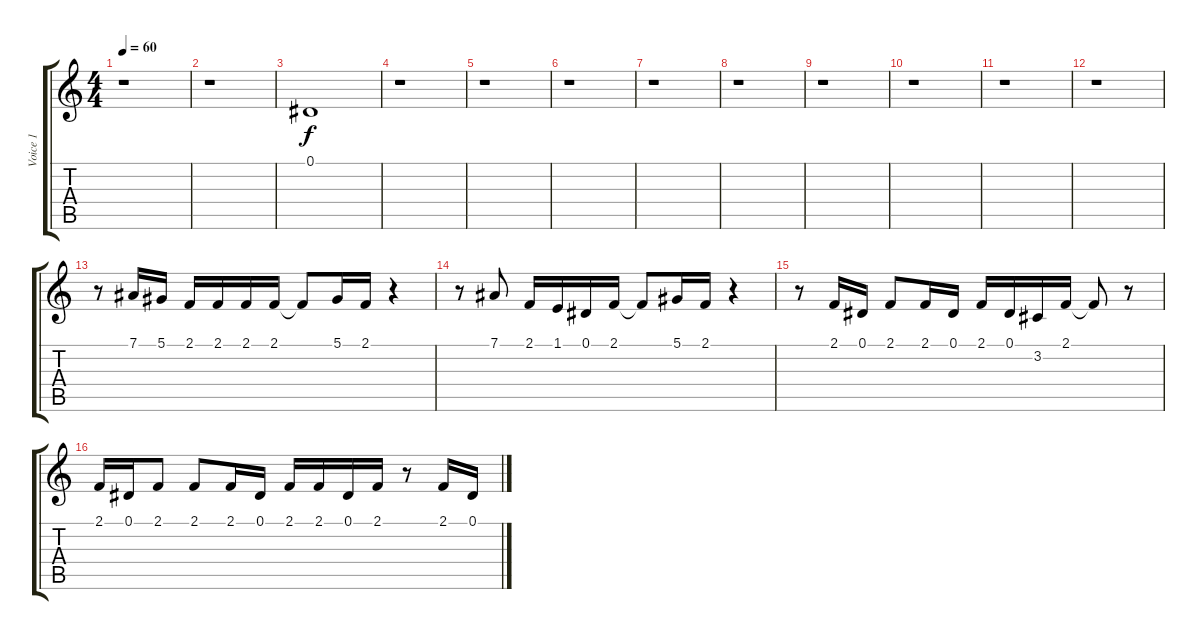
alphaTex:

\track ("Voice 1" "Voice 1") {instrument recorder}
\staff {score tabs}
\tuning (Eb4 Bb3 Gb3 Db3 Ab2 Eb2) {hide}
\ts (4 4)
\tempo 60
\clef g2
\ks c
r.1{dy f} |
r.1 |
0.1.1 |
r.1 |
r.1 |
r.1 |
r.1 |
r.1 |
r.1 |
r.1 |
r.1 |
r.1 |
r.8 7.1.16 5.1.16 2.1.16 2.1.16 2.1.16 2.1.16 2.1{t}.8 5.1.16 2.1.16 r.4 |
r.8 7.1.8 2.1.16 1.1.16 0.1.16 2.1.16 2.1{t}.8 5.1.16 2.1.16 r.4 |
r.8 2.1.16 0.1.16 2.1.8 2.1.16 0.1.16 2.1.16 0.1.16 3.2.16 2.1.16 2.1{t}.8 r.8 |
2.1.16 0.1.16 2.1.8 2.1.8 2.1.16 0.1.16 2.1.16 2.1.16 0.1.16 2.1.16 r.8 2.1.16 0.1.16
